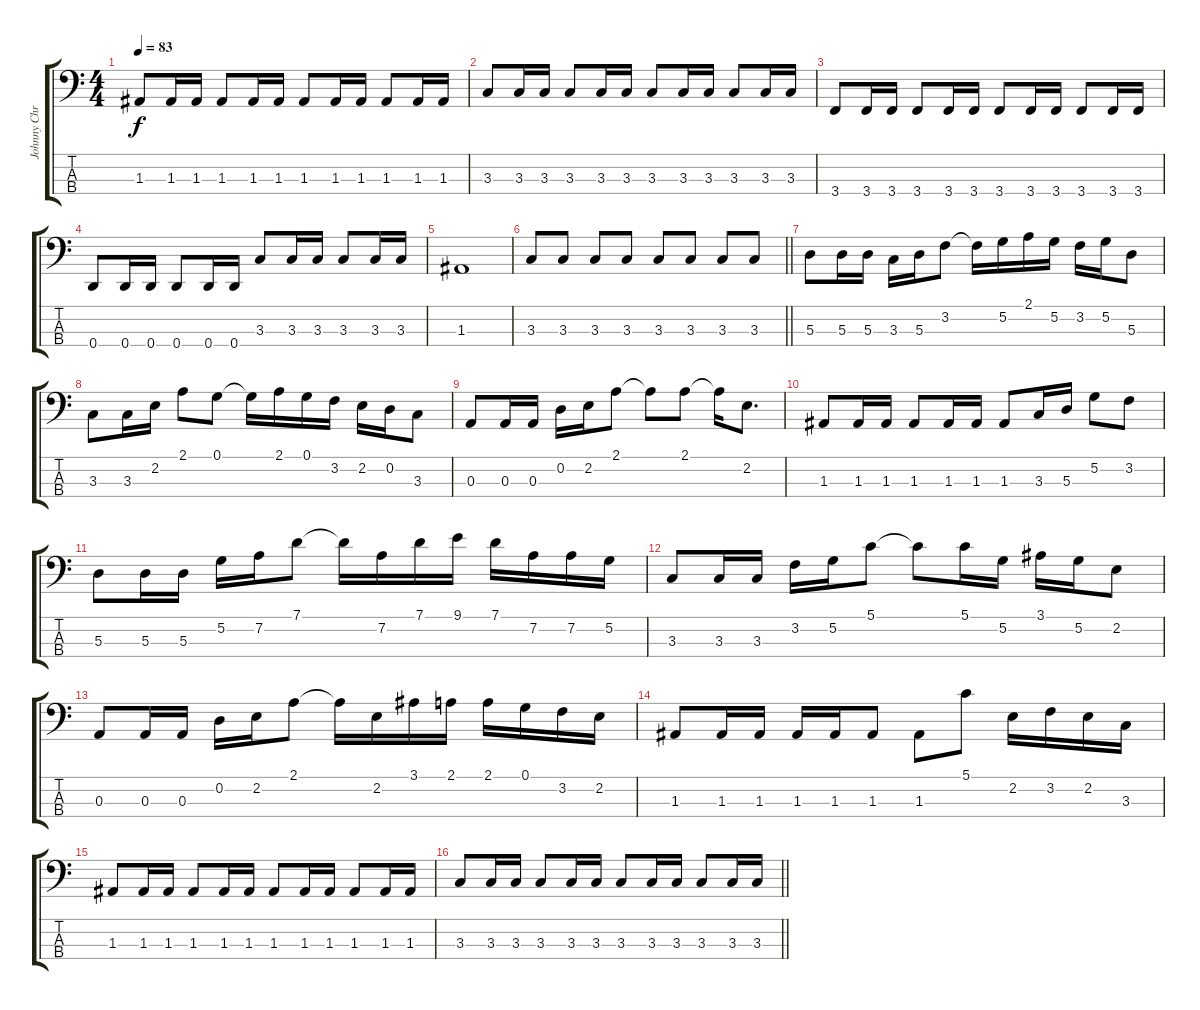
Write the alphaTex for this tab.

\track ("Johnny Christ" "Johnny Chr") {instrument electricbassfinger}
\staff {score tabs}
\tuning (G2 D2 A1 D1) {hide}
\ts (4 4)
\tempo 83
\clef f4
\ks c
1.3.8{dy f} 1.3.16 1.3.16 1.3.8 1.3.16 1.3.16 1.3.8 1.3.16 1.3.16 1.3.8 1.3.16 1.3.16 |
3.3.8 3.3.16 3.3.16 3.3.8 3.3.16 3.3.16 3.3.8 3.3.16 3.3.16 3.3.8 3.3.16 3.3.16 |
3.4.8 3.4.16 3.4.16 3.4.8 3.4.16 3.4.16 3.4.8 3.4.16 3.4.16 3.4.8 3.4.16 3.4.16 |
0.4.8 0.4.16 0.4.16 0.4.8 0.4.16 0.4.16 3.3.8 3.3.16 3.3.16 3.3.8 3.3.16 3.3.16 |
1.3.1 |
\barLineRight lightlight
3.3.8 3.3.8 3.3.8 3.3.8 3.3.8 3.3.8 3.3.8 3.3.8 |
5.3.8 5.3.16 5.3.16 3.3.16 5.3.16 3.2.8 3.2{t}.16 5.2.16 2.1.16 5.2.16 3.2.16 5.2.16 5.3.8 |
3.3.8 3.3.16 2.2.16 2.1.8 0.1.8 0.1{t}.16 2.1.16 0.1.16 3.2.16 2.2.16 0.2.16 3.3.8 |
0.3.8 0.3.16 0.3.16 0.2.16 2.2.16 2.1.8 2.1{t}.8 2.1.8 2.1{t}.16 2.2.8{d} |
1.3.8 1.3.16 1.3.16 1.3.8 1.3.16 1.3.16 1.3.8 3.3.16 5.3.16 5.2.8 3.2.8 |
5.3.8 5.3.16 5.3.16 5.2.16 7.2.16 7.1.8 7.1{t}.16 7.2.16 7.1.16 9.1.16 7.1.16 7.2.16 7.2.16 5.2.16 |
3.3.8 3.3.16 3.3.16 3.2.16 5.2.16 5.1.8 5.1{t}.8 5.1.16 5.2.16 3.1.16 5.2.16 2.2.8 |
0.3.8 0.3.16 0.3.16 0.2.16 2.2.16 2.1.8 2.1{t}.16 2.2.16 3.1.16 2.1.16 2.1.16 0.1.16 3.2.16 2.2.16 |
1.3.8 1.3.16 1.3.16 1.3.16 1.3.16 1.3.8 1.3.8 5.1.8 2.2.16 3.2.16 2.2.16 3.3.16 |
1.3.8 1.3.16 1.3.16 1.3.8 1.3.16 1.3.16 1.3.8 1.3.16 1.3.16 1.3.8 1.3.16 1.3.16 |
\barLineRight lightlight
3.3.8 3.3.16 3.3.16 3.3.8 3.3.16 3.3.16 3.3.8 3.3.16 3.3.16 3.3.8 3.3.16 3.3.16
